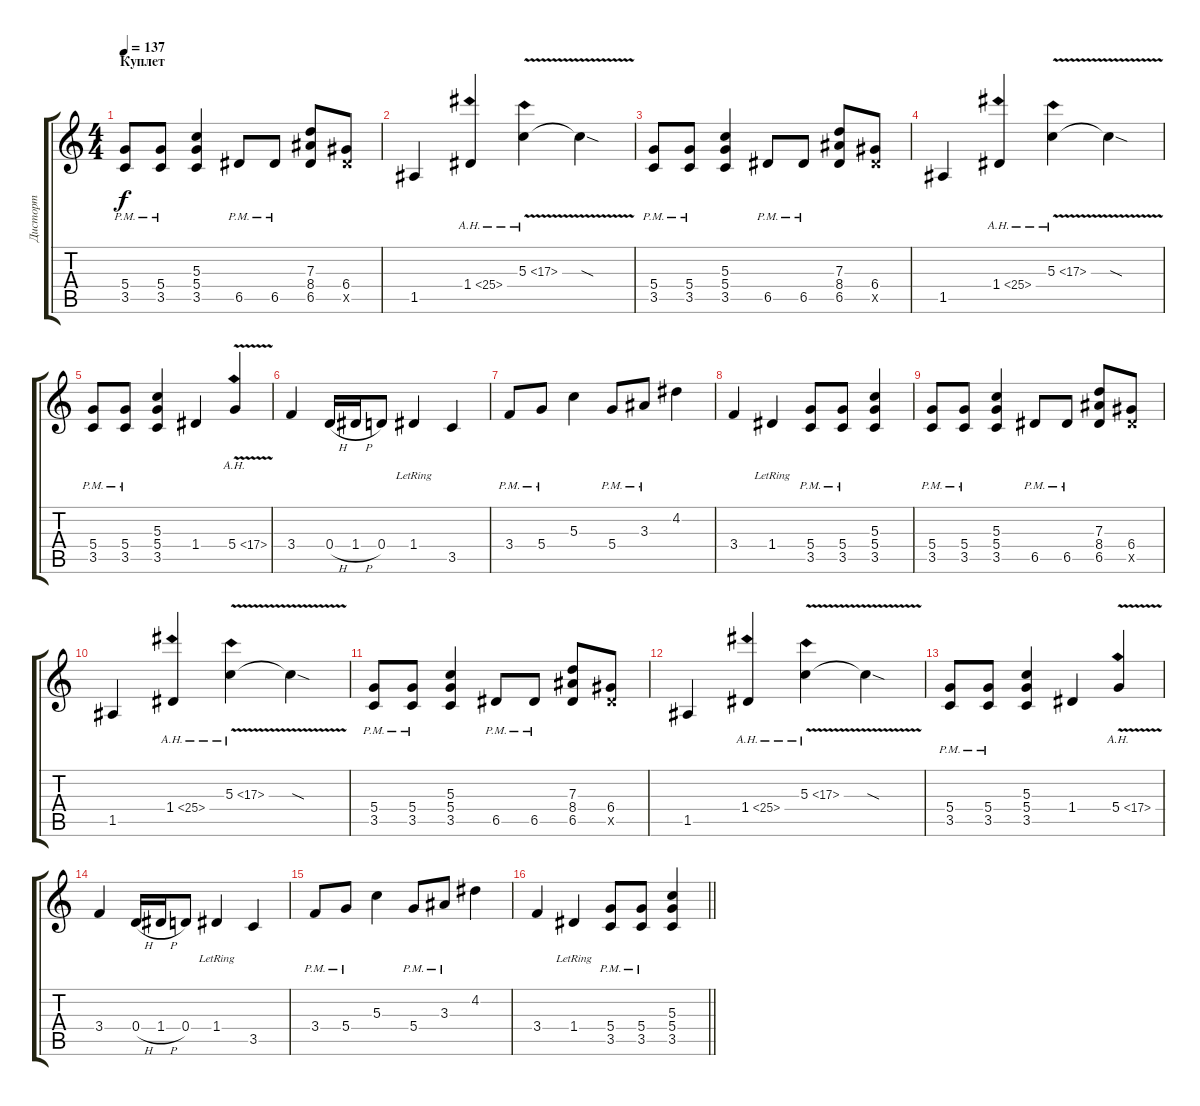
\track ("Дисторт" "Дисторт") {instrument distortionguitar}
\staff {score tabs}
\tuning (E4 B3 G3 D3 A2 E2) {hide}
\ts (4 4)
\section ("" "Куплет")
\tempo 137
\clef g2
\ks c
(5.4{pm} 3.5{pm}).8{dy f} (5.4{pm} 3.5{pm}).8 (5.3 5.4 3.5).4 6.5{pm}.8 6.5{pm}.8 (7.3 8.4 6.5).8 (6.4 6.5{x}).8 |
1.5.4 1.4{ah 24}.4 5.3{ah 12 v}.4 5.3{sod t}.4 |
(5.4{pm} 3.5{pm}).8 (5.4{pm} 3.5{pm}).8 (5.3 5.4 3.5).4 6.5{pm}.8 6.5{pm}.8 (7.3 8.4 6.5).8 (6.4 6.5{x}).8 |
1.5.4 1.4{ah 24}.4 5.3{ah 12 v}.4 5.3{sod t}.4 |
(5.4{pm} 3.5{pm}).8 (5.4{pm} 3.5{pm}).8 (5.3 5.4 3.5).4 1.4.4 5.4{ah 12 v}.4 |
3.4.4 0.4{h}.16 1.4{h}.16 0.4.8 1.4{lr}.4 3.5.4 |
3.4{pm}.8 5.4{pm}.8 5.3.4 5.4{pm}.8 3.3{pm}.8 4.2.4 |
3.4.4 1.4{lr}.4 (5.4{pm} 3.5{pm}).8 (5.4{pm} 3.5{pm}).8 (5.3 5.4 3.5).4 |
(5.4{pm} 3.5{pm}).8 (5.4{pm} 3.5{pm}).8 (5.3 5.4 3.5).4 6.5{pm}.8 6.5{pm}.8 (7.3 8.4 6.5).8 (6.4 6.5{x}).8 |
1.5.4 1.4{ah 24}.4 5.3{ah 12 v}.4 5.3{sod t}.4 |
(5.4{pm} 3.5{pm}).8 (5.4{pm} 3.5{pm}).8 (5.3 5.4 3.5).4 6.5{pm}.8 6.5{pm}.8 (7.3 8.4 6.5).8 (6.4 6.5{x}).8 |
1.5.4 1.4{ah 24}.4 5.3{ah 12 v}.4 5.3{sod t}.4 |
(5.4{pm} 3.5{pm}).8 (5.4{pm} 3.5{pm}).8 (5.3 5.4 3.5).4 1.4.4 5.4{ah 12 v}.4 |
3.4.4 0.4{h}.16 1.4{h}.16 0.4.8 1.4{lr}.4 3.5.4 |
3.4{pm}.8 5.4{pm}.8 5.3.4 5.4{pm}.8 3.3{pm}.8 4.2.4 |
\barLineRight lightlight
3.4.4 1.4{lr}.4 (5.4{pm} 3.5{pm}).8 (5.4{pm} 3.5{pm}).8 (5.3 5.4 3.5).4
